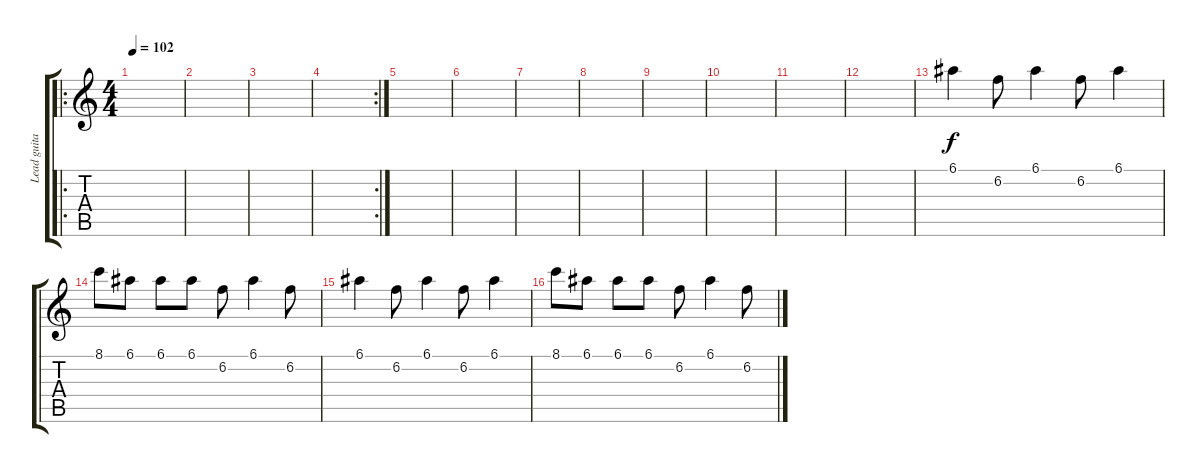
\track ("Lead guitar" "Lead guita") {instrument overdrivenguitar}
\staff {score tabs}
\tuning (E4 B3 G3 D3 A2 E2) {hide}
\ro
\ts (4 4)
\tempo 102
\clef g2
\ks c
|
|
|
\rc 2
|
|
|
|
|
|
|
|
|
6.1.4 6.2.8 6.1.4 6.2.8 6.1.4 |
8.1.8 6.1.8 6.1.8 6.1.8 6.2.8 6.1.4 6.2.8 |
6.1.4 6.2.8 6.1.4 6.2.8 6.1.4 |
8.1.8 6.1.8 6.1.8 6.1.8 6.2.8 6.1.4 6.2.8
